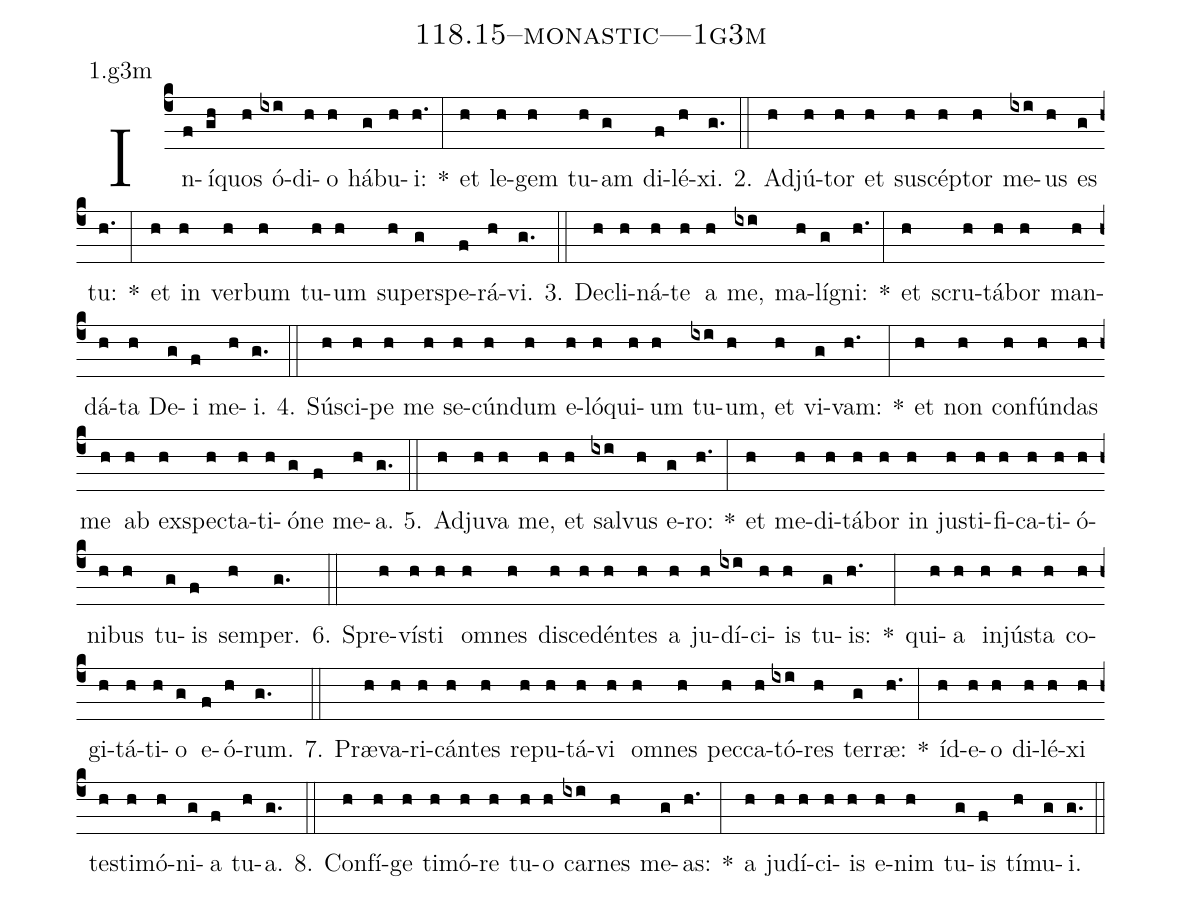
name: 118.15--monastic---1g3m;
annotation: 1.g3m;
%%
(c4)In(f)í(gh)quos(h) ó(ixi)di(h)o(h) há(g)bu(h)i:(h.) *(:) et(h) le(h)gem(h) tu(h)am(g) di(f)lé(h)xi.(g.) (::)
2. Ad(h)jú(h)tor(h) et(h) su(h)scép(h)tor(h) me(ixi)us(h) es(g) tu:(h.) *(:) et(h) in(h) ver(h)bum(h) tu(h)um(h) su(h)per(g)spe(f)rá(h)vi.(g.) (::)
3. De(h)cli(h)ná(h)te(h) a(h) me,(ixi) ma(h)lí(g)gni:(h.) *(:) et(h) scru(h)tá(h)bor(h) man(h)dá(h)ta(h) De(g)i(f) me(h)i.(g.) (::)
4. Sú(h)sci(h)pe(h) me(h) se(h)cún(h)dum(h) e(h)ló(h)qui(h)um(h) tu(ixi)um,(h) et(h) vi(g)vam:(h.) *(:) et(h) non(h) con(h)fún(h)das(h) me(h) ab(h) ex(h)spec(h)ta(h)ti(h)ó(g)ne(f) me(h)a.(g.) (::)
5. Ad(h)ju(h)va(h) me,(h) et(h) sal(ixi)vus(h) e(g)ro:(h.) *(:) et(h) me(h)di(h)tá(h)bor(h) in(h) jus(h)ti(h)fi(h)ca(h)ti(h)ó(h)ni(h)bus(h) tu(g)is(f) sem(h)per.(g.) (::)
6. Spre(h)vís(h)ti(h) om(h)nes(h) di(h)sce(h)dén(h)tes(h) a(h) ju(h)dí(ixi)ci(h)is(h) tu(g)is:(h.) *(:) qui(h)a(h) in(h)jús(h)ta(h) co(h)gi(h)tá(h)ti(h)o(g) e(f)ó(h)rum.(g.) (::)
7. Præ(h)va(h)ri(h)cán(h)tes(h) re(h)pu(h)tá(h)vi(h) om(h)nes(h) pec(h)ca(h)tó(ixi)res(h) ter(g)ræ:(h.) *(:) íd(h)e(h)o(h) di(h)lé(h)xi(h) tes(h)ti(h)mó(h)ni(g)a(f) tu(h)a.(g.) (::)
8. Con(h)fí(h)ge(h) ti(h)mó(h)re(h) tu(h)o(h) car(ixi)nes(h) me(g)as:(h.) *(:) a(h) ju(h)dí(h)ci(h)is(h) e(h)nim(h) tu(g)is(f) tí(h)mu(g)i.(g.) (::)
